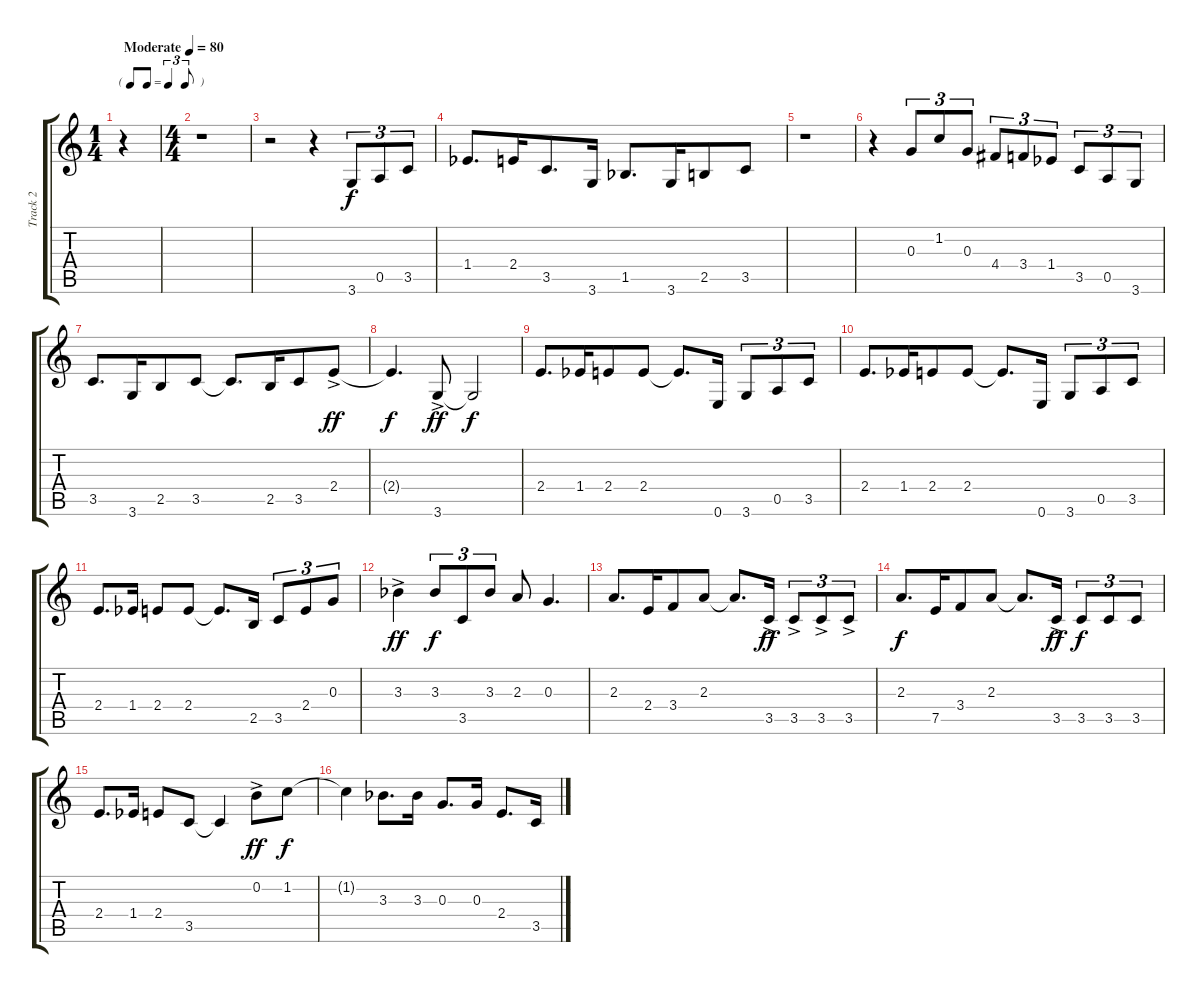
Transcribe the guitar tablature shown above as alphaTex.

\track ("Track 2" "Track 2") {instrument acousticguitarsteel}
\staff {score tabs}
\tuning (E4 B3 G3 D3 A2 E2) {hide}
\ts (1 4)
\tf triplet8th
\tempo (80 "Moderate")
\clef g2
\ks c
r.4{dy f instrument acousticguitarsteel} |
\ts (4 4)
r.1 |
r.2 r.4 3.6.8{tu (3 2)} 0.5.8{tu (3 2)} 3.5.8{tu (3 2)} |
1.4{acc b}.8{d} 2.4.16{beam merge} 3.5.8{d} 3.6.16 1.5{acc b}.8{d} 3.6.16{beam merge} 2.5.8 3.5.8 |
r.1 |
r.4 0.3.8{tu (3 2)} 1.2.8{tu (3 2)} 0.3.8{tu (3 2)} 4.4.8{tu (3 2)} 3.4.8{tu (3 2)} 1.4{acc b}.8{tu (3 2)} 3.5.8{tu (3 2)} 0.5.8{tu (3 2)} 3.6.8{tu (3 2)} |
3.5.8{d} 3.6.16{beam merge} 2.5.8 3.5.8 3.5{t}.8{d} 2.5.16{beam merge} 3.5.8 2.4{ac}.8{dy ff} |
2.4{t}.4{d dy f} 3.6{ac}.8{dy ff} 3.6{t}.2{dy f} |
2.4.8{d} 1.4{acc b}.16{beam merge} 2.4.8 2.4.8 2.4{t}.8{d} 0.6.16 3.6.8{tu (3 2)} 0.5.8{tu (3 2)} 3.5.8{tu (3 2)} |
2.4.8{d} 1.4{acc b}.16{beam merge} 2.4.8 2.4.8 2.4{t}.8{d} 0.6.16 3.6.8{tu (3 2)} 0.5.8{tu (3 2)} 3.5.8{tu (3 2)} |
2.4.8{d} 1.4{acc b}.16 2.4.8 2.4.8 2.4{t}.8{d} 2.5.16 3.5.8{tu (3 2)} 2.4.8{tu (3 2) beam merge} 0.3.8{tu (3 2)} |
3.3{ac acc b}.4{dy ff} 3.3{acc b}.8{tu (3 2) dy f} 3.5.8{tu (3 2) beam merge} 3.3{acc b}.8{tu (3 2)} 2.3.8 0.3.4{d} |
2.3.8{d} 2.4.16{beam merge} 3.4.8 2.3.8 2.3{t}.8{d} 3.5{ac}.16{dy ff} 3.5{ac}.8{tu (3 2)} 3.5{ac}.8{tu (3 2)} 3.5{ac}.8{tu (3 2)} |
2.3.8{d dy f} 7.5.16{beam merge} 3.4.8 2.3.8 2.3{t}.8{d} 3.5{ac}.16{dy ff} 3.5.8{tu (3 2) dy f} 3.5.8{tu (3 2)} 3.5.8{tu (3 2)} |
2.4.8{d} 1.4{acc b}.16 2.4.8 3.5.8 3.5{t}.4 0.2{ac}.8{dy ff} 1.2.8{dy f} |
1.2{t}.4 3.3{acc b}.8{d} 3.3{acc b}.16{beam split} 0.3.8{d beam merge} 0.3.16 2.4.8{d beam merge} 3.5.16
